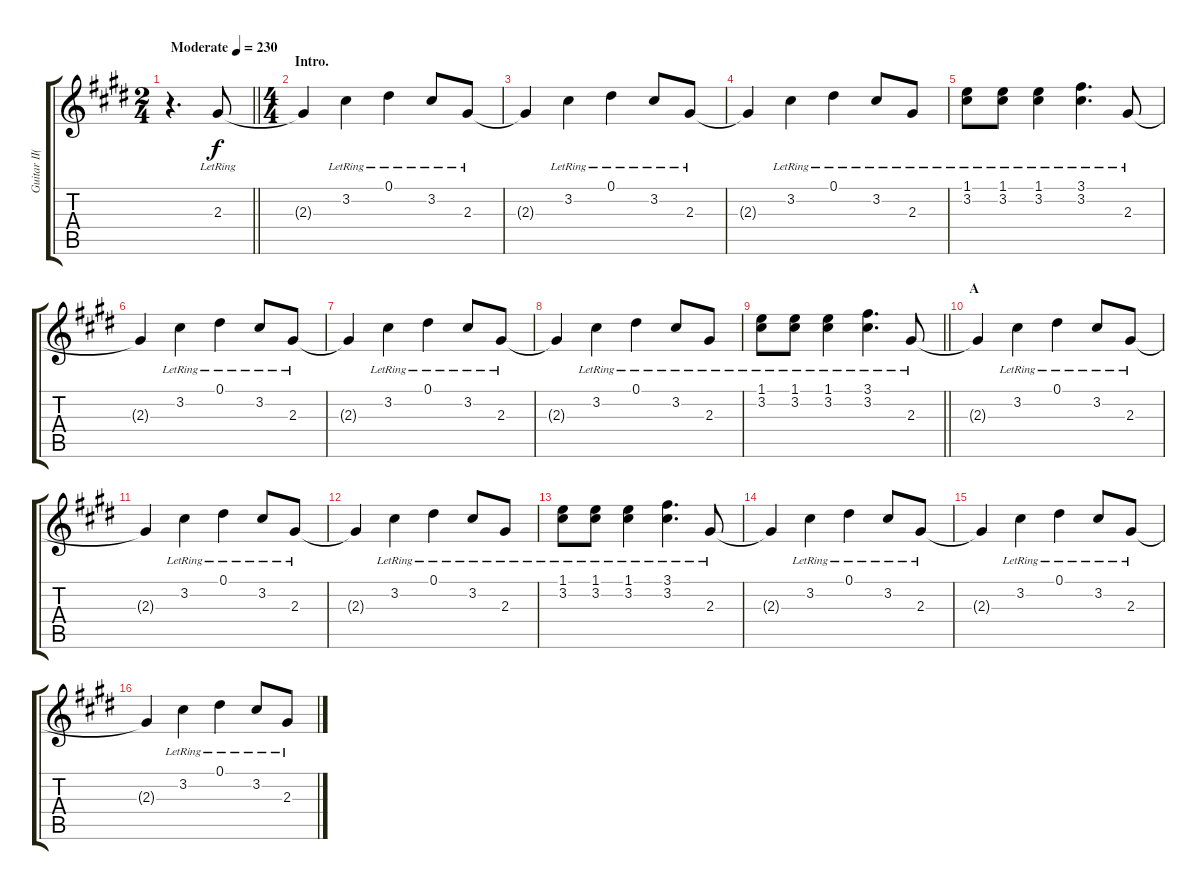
\track ("Guitar II(柩)" "Guitar II(") {instrument electricguitarclean}
\staff {score tabs}
\tuning (Eb4 Bb3 Gb3 Db3 Ab2 Db2) {hide}
\ts (2 4)
\tempo (230 "Moderate")
\clef g2
\barLineRight lightlight
\ks e
r.4{d dy f instrument electricguitarclean} 2.3{lr}.8 |
\ts (4 4)
\section ("" "Intro.")
2.3{t}.4 3.2{lr}.4 0.1{lr}.4 3.2{lr}.8 2.3{lr}.8 |
2.3{t}.4 3.2{lr}.4 0.1{lr}.4 3.2{lr}.8 2.3{lr}.8 |
2.3{t}.4 3.2{lr}.4 0.1{lr}.4 3.2{lr}.8 2.3{lr}.8 |
(1.1{lr} 3.2{lr}).8 (1.1{lr} 3.2{lr}).8 (1.1{lr} 3.2{lr}).4 (3.1{lr} 3.2{lr}).4{d} 2.3{lr}.8 |
2.3{t}.4 3.2{lr}.4 0.1{lr}.4 3.2{lr}.8 2.3{lr}.8 |
2.3{t}.4 3.2{lr}.4 0.1{lr}.4 3.2{lr}.8 2.3{lr}.8 |
2.3{t}.4 3.2{lr}.4 0.1{lr}.4 3.2{lr}.8 2.3{lr}.8 |
\barLineRight lightlight
(1.1{lr} 3.2{lr}).8 (1.1{lr} 3.2{lr}).8 (1.1{lr} 3.2{lr}).4 (3.1{lr} 3.2{lr}).4{d} 2.3{lr}.8 |
\section ("" "A")
2.3{t}.4 3.2{lr}.4 0.1{lr}.4 3.2{lr}.8 2.3{lr}.8 |
2.3{t}.4 3.2{lr}.4 0.1{lr}.4 3.2{lr}.8 2.3{lr}.8 |
2.3{t}.4 3.2{lr}.4 0.1{lr}.4 3.2{lr}.8 2.3{lr}.8 |
(1.1{lr} 3.2{lr}).8 (1.1{lr} 3.2{lr}).8 (1.1{lr} 3.2{lr}).4 (3.1{lr} 3.2{lr}).4{d} 2.3{lr}.8 |
2.3{t}.4 3.2{lr}.4 0.1{lr}.4 3.2{lr}.8 2.3{lr}.8 |
2.3{t}.4 3.2{lr}.4 0.1{lr}.4 3.2{lr}.8 2.3{lr}.8 |
2.3{t}.4 3.2{lr}.4 0.1{lr}.4 3.2{lr}.8 2.3{lr}.8
